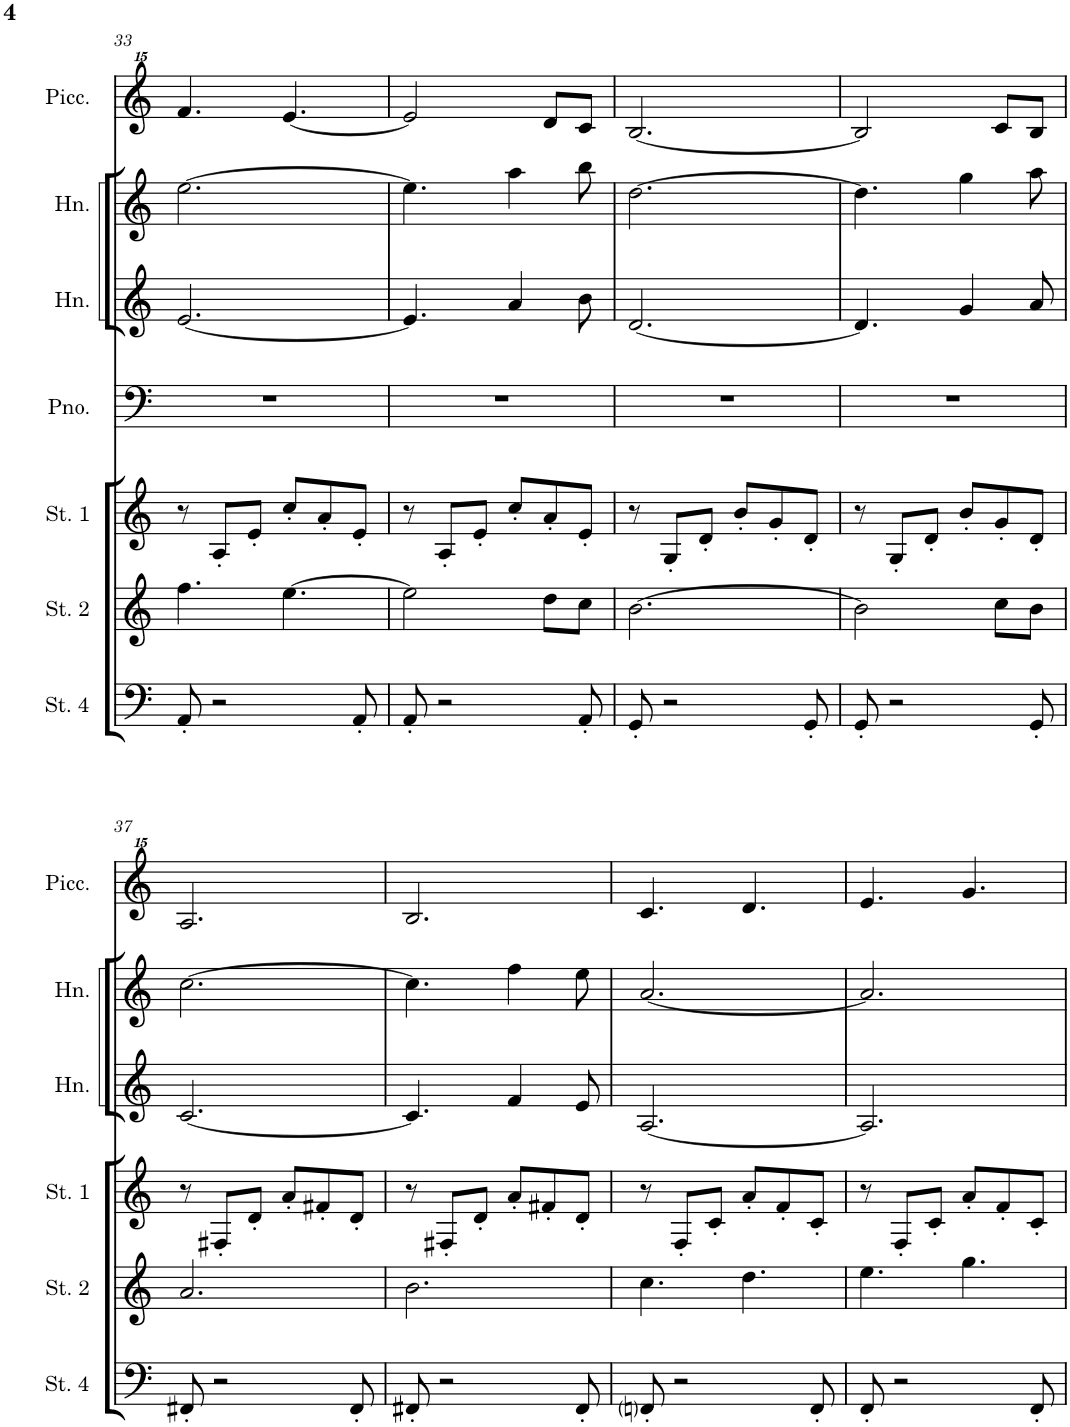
**kern	**kern	**kern	**kern	**kern	**kern	**kern
*part7	*part6	*part5	*part4	*part3	*part2	*part1
*staff7	*staff6	*staff5	*staff4	*staff3	*staff2	*staff1
*I"Strings 4	*I"Strings 2	*I"Strings 1	*I"Piano	*I"Horn	*I"Horn	*I"Piccolo
*I'St. 4	*I'St. 2	*I'St. 1	*I'Pno.	*I'Hn.	*I'Hn.	*I'Picc.
!!LO:PB:g=z
*clefF4	*clefG2	*clefG2	*clefF4	*clefG2	*clefG2	*clefG^^2
*	*	*	*	*Trd7c12	*Trd7c12	*Trd-7c-12
*k[]	*k[]	*k[]	*k[]	*k[]	*k[]	*k[]
*M6/8	*M6/8	*M6/8	*M6/8	*M6/8	*M6/8	*M6/8
=33	=33	=33	=33	=33	=33	=33
8AA'/	4.ff\	8r	2.r	[2.e/	[2.ee\	4.fff/
2r	.	8A'/L	.	.	.	.
.	.	8e'/J	.	.	.	.
.	[4.ee\	8cc'/L	.	.	.	[4.eee/
.	.	8a'/	.	.	.	.
8AA'/	.	8e'/J	.	.	.	.
=34	=34	=34	=34	=34	=34	=34
!	!	!	!LO:TX:a:color=#FFFFFF:t=.	!	!	!
8AA'/	2ee\]	8r	2.r	4.e/]	4.ee\]	2eee/]
2r	.	8A'/L	.	.	.	.
.	.	8e'/J	.	.	.	.
.	.	8cc'/L	.	4a/	4aa\	.
.	8dd\L	8a'/	.	.	.	8ddd/L
8AA'/	8cc\J	8e'/J	.	8b\	8bb\	8ccc/J
=35	=35	=35	=35	=35	=35	=35
8GG'/	[2.b\	8r	2.r	[2.d/	[2.dd\	[2.bb/
2r	.	8G'/L	.	.	.	.
.	.	8d'/J	.	.	.	.
.	.	8b'/L	.	.	.	.
.	.	8g'/	.	.	.	.
8GG'/	.	8d'/J	.	.	.	.
=36	=36	=36	=36	=36	=36	=36
8GG'/	2b\]	8r	2.r	4.d/]	4.dd\]	2bb/]
2r	.	8G'/L	.	.	.	.
.	.	8d'/J	.	.	.	.
.	.	8b'/L	.	4g/	4gg\	.
.	8cc\L	8g'/	.	.	.	8ccc/L
8GG'/	8b\J	8d'/J	.	8a/	8aa\	8bb/J
!!LO:LB:g=z
=37	=37	=37	=37	=37	=37	=37
8FF#X'/	2.a/	8r	2.r	[2.c/	[2.cc\	2.aa/
2r	.	8F#X'/L	.	.	.	.
.	.	8d'/J	.	.	.	.
.	.	8a'/L	.	.	.	.
.	.	8f#X'/	.	.	.	.
8FF#'/	.	8d'/J	.	.	.	.
=38	=38	=38	=38	=38	=38	=38
8FF#X'/	2.b\	8r	2.r	4.c/]	4.cc\]	2.bb/
2r	.	8F#X'/L	.	.	.	.
.	.	8d'/J	.	.	.	.
.	.	8a'/L	.	4f/	4ff\	.
.	.	8f#X'/	.	.	.	.
8FF#'/	.	8d'/J	.	8e/	8ee\	.
=39	=39	=39	=39	=39	=39	=39
8FFni'/	4.cc\	8r	2.r	[2.A/	[2.a/	4.ccc/
2r	.	8F'/L	.	.	.	.
.	.	8c'/J	.	.	.	.
.	4.dd\	8a'/L	.	.	.	4.ddd/
.	.	8f'/	.	.	.	.
8FF'/	.	8c'/J	.	.	.	.
=40	=40	=40	=40	=40	=40	=40
8FF'/	4.ee\	8r	2.r	2.A/]	2.a/]	4.eee/
2r	.	8F'/L	.	.	.	.
.	.	8c'/J	.	.	.	.
.	4.gg\	8a'/L	.	.	.	4.ggg/
.	.	8f'/	.	.	.	.
8FF'/	.	8c'/J	.	.	.	.
=	=	=	=	=	=	=
*-	*-	*-	*-	*-	*-	*-
